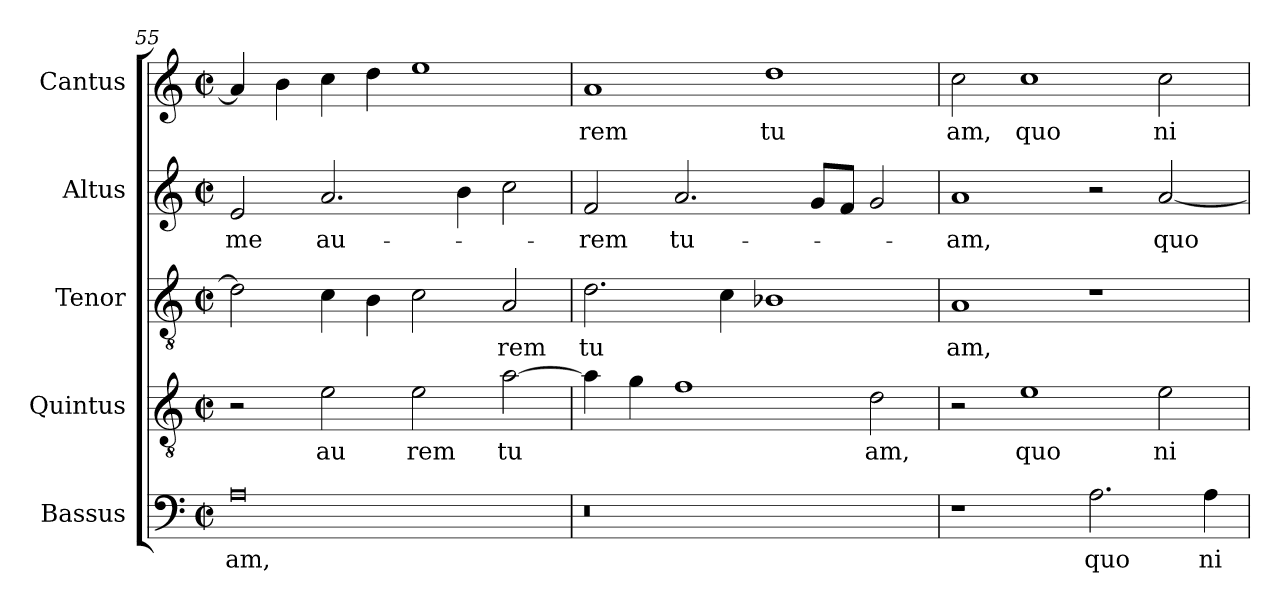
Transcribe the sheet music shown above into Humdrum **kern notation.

**kern	**text	**kern	**text	**kern	**text	**kern	**text	**kern	**text
*part5	*part5	*part4	*part4	*part3	*part3	*part2	*part2	*part1	*part1
*staff5	*staff5	*staff4	*staff4	*staff3	*staff3	*staff2	*staff2	*staff1	*staff1
*I"Bassus	*	*I"Quintus	*	*I"Tenor	*	*I"Altus	*	*I"Cantus	*
*clefF4	*	*clefGv2	*	*clefGv2	*	*clefG2	*	*clefG2	*
*	*	*	*	*	*	*k[]	*	*	*
*	*	*	*	*	*	*C:	*	*	*
*M2/2	*	*M2/2	*	*M2/2	*	*M2/2	*	*M2/2	*
*met(c|)	*	*met(c|)	*	*met(c|)	*	*met(c|)	*	*met(c|)	*
=55	=55	=55	=55	=55	=55	=55	=55	=55	=55
!	!LO:LY:b:cj	!	!	!	!	!	!LO:LY:b:cj	!	!
0A	am,	2r	.	2d\]	.	2e/	me	4a/]	.
.	.	.	.	.	.	.	.	4b\	.
!	!	!	!LO:LY:b:cj	!	!	!	!LO:LY:b:cj	!	!
.	.	2e\	au	4c\	.	2.a/	au-	4cc\	.
.	.	.	.	4B\	.	.	.	4dd\	.
!	!	!	!LO:LY:b:cj	!	!	!	!	!	!
.	.	2e\	rem	2c\	.	.	.	1ee	.
.	.	.	.	.	.	4b\	.	.	.
!	!	!	!LO:LY:b:cj	!	!LO:LY:b:cj	!	!	!	!
.	.	[>2a\	tu	2A/	rem	2cc\	.	.	.
=56	=56	=56	=56	=56	=56	=56	=56	=56	=56
!	!	!	!	!	!LO:LY:b:cj	!	!LO:LY:b:cj	!	!LO:LY:b:cj
0r	.	4a\]	.	2.d\	tu	2f/	-rem	1a	rem
.	.	4g\	.	.	.	.	.	.	.
!	!	!	!	!	!	!	!LO:LY:b:cj	!	!
.	.	1f	.	.	.	2.a/	tu-	.	.
.	.	.	.	4c\	.	.	.	.	.
!	!	!	!	!	!	!	!	!	!LO:LY:b:cj
.	.	.	.	1B-X	.	.	.	1dd	tu
.	.	.	.	.	.	8g/L	.	.	.
.	.	.	.	.	.	8f/J	.	.	.
!	!	!	!LO:LY:b:cj	!	!	!	!	!	!
.	.	2d\	am,	.	.	2g/	.	.	.
=57	=57	=57	=57	=57	=57	=57	=57	=57	=57
!	!	!	!	!	!LO:LY:b:cj	!	!LO:LY:b:cj	!	!LO:LY:b:cj
1r	.	2r	.	1A	am,	1a	-am,	2cc\	am,
!	!	!	!LO:LY:b:cj	!	!	!	!	!	!LO:LY:b:cj
.	.	1e	quo	.	.	.	.	1cc	quo
!	!LO:LY:b:cj	!	!	!	!	!	!	!	!
2.A\	quo	.	.	1r	.	2r	.	.	.
!	!	!	!LO:LY:b:cj	!	!	!	!LO:LY:b	!	!LO:LY:b:cj
.	.	2e\	ni	.	.	[<2a/	quo-	2cc\	ni
!	!LO:LY:b:cj	!	!	!	!	!	!	!	!
4A\	ni	.	.	.	.	.	.	.	.
=	=	=	=	=	=	=	=	=	=
*-	*-	*-	*-	*-	*-	*-	*-	*-	*-
